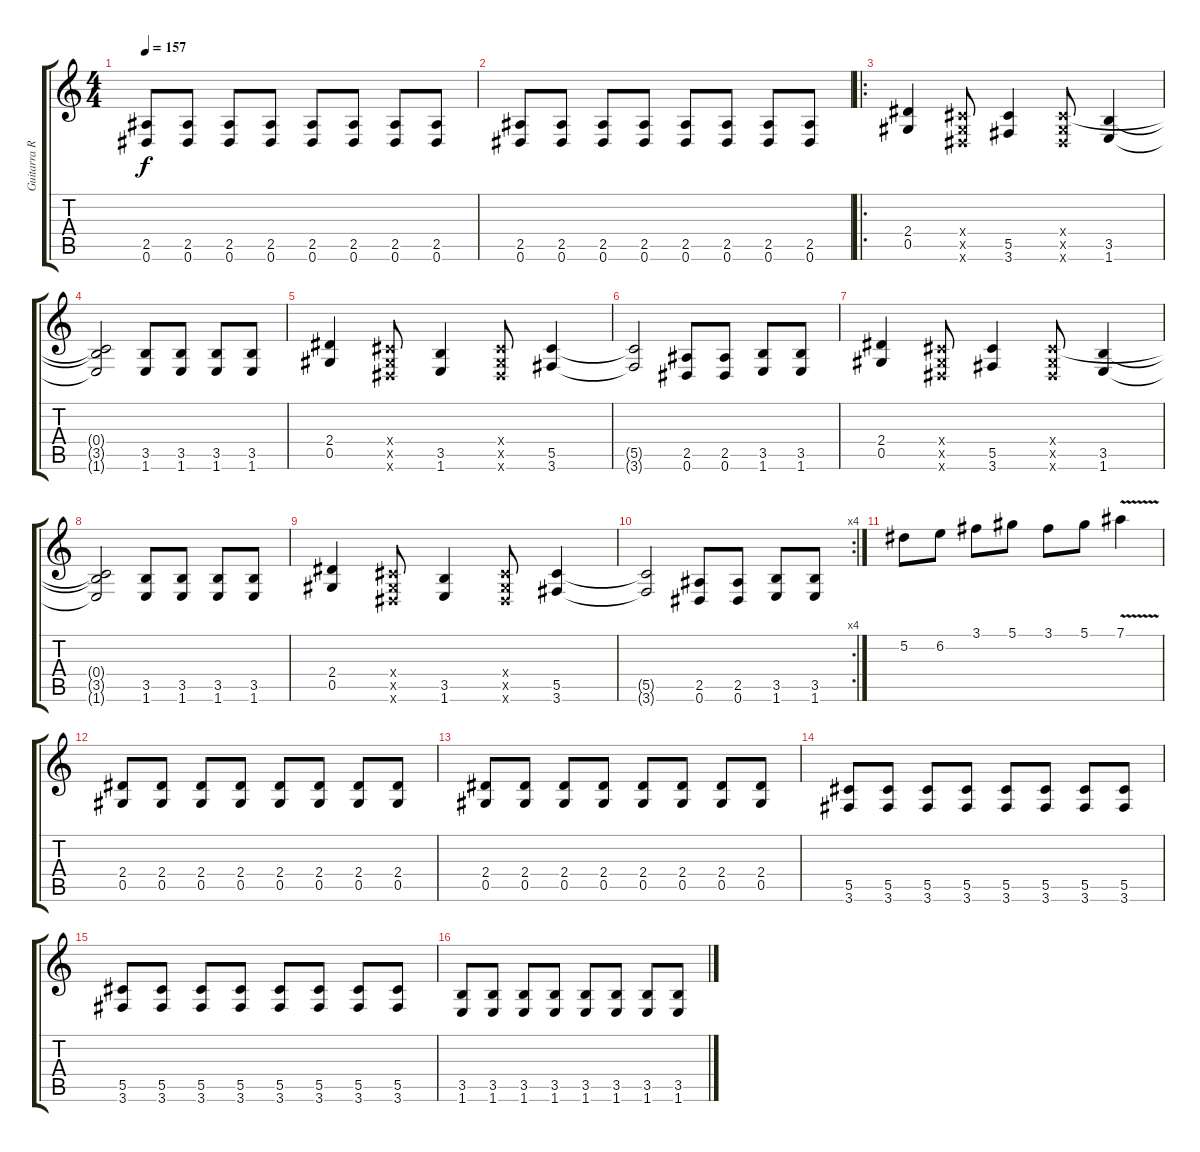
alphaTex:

\track ("Guitarra Ritmica" "Guitarra R") {instrument distortionguitar}
\staff {score tabs}
\tuning (Eb4 Bb3 Gb3 Db3 Ab2 Eb2) {hide}
\ts (4 4)
\tempo 157
\clef g2
\ks c
(2.5 0.6).8{dy f} (2.5 0.6).8 (2.5 0.6).8 (2.5 0.6).8 (2.5 0.6).8 (2.5 0.6).8 (2.5 0.6).8 (2.5 0.6).8 |
(2.5 0.6).8 (2.5 0.6).8 (2.5 0.6).8 (2.5 0.6).8 (2.5 0.6).8 (2.5 0.6).8 (2.5 0.6).8 (2.5 0.6).8 |
\ro
(2.4 0.5).4 (0.4{x} 0.5{x} 0.6{x}).8 (5.5 3.6).4 (0.4{x} 0.5{x} 0.6{x}).8 (3.5 1.6).4 |
(0.4{t} 3.5{t} 1.6{t}).2 (3.5 1.6).8 (3.5 1.6).8 (3.5 1.6).8 (3.5 1.6).8 |
(2.4 0.5).4 (0.4{x} 0.5{x} 0.6{x}).8 (3.5 1.6).4 (0.4{x} 0.5{x} 0.6{x}).8 (5.5 3.6).4 |
(5.5{t} 3.6{t}).2 (2.5 0.6).8 (2.5 0.6).8 (3.5 1.6).8 (3.5 1.6).8 |
(2.4 0.5).4 (0.4{x} 0.5{x} 0.6{x}).8 (5.5 3.6).4 (0.4{x} 0.5{x} 0.6{x}).8 (3.5 1.6).4 |
(0.4{t} 3.5{t} 1.6{t}).2 (3.5 1.6).8 (3.5 1.6).8 (3.5 1.6).8 (3.5 1.6).8 |
(2.4 0.5).4 (0.4{x} 0.5{x} 0.6{x}).8 (3.5 1.6).4 (0.4{x} 0.5{x} 0.6{x}).8 (5.5 3.6).4 |
\rc 4
(5.5{t} 3.6{t}).2 (2.5 0.6).8 (2.5 0.6).8 (3.5 1.6).8 (3.5 1.6).8 |
5.2.8 6.2.8 3.1.8 5.1.8 3.1.8 5.1.8 7.1{v}.4 |
(2.4 0.5).8 (2.4 0.5).8 (2.4 0.5).8 (2.4 0.5).8 (2.4 0.5).8 (2.4 0.5).8 (2.4 0.5).8 (2.4 0.5).8 |
(2.4 0.5).8 (2.4 0.5).8 (2.4 0.5).8 (2.4 0.5).8 (2.4 0.5).8 (2.4 0.5).8 (2.4 0.5).8 (2.4 0.5).8 |
(5.5 3.6).8 (5.5 3.6).8 (5.5 3.6).8 (5.5 3.6).8 (5.5 3.6).8 (5.5 3.6).8 (5.5 3.6).8 (5.5 3.6).8 |
(5.5 3.6).8 (5.5 3.6).8 (5.5 3.6).8 (5.5 3.6).8 (5.5 3.6).8 (5.5 3.6).8 (5.5 3.6).8 (5.5 3.6).8 |
(3.5 1.6).8 (3.5 1.6).8 (3.5 1.6).8 (3.5 1.6).8 (3.5 1.6).8 (3.5 1.6).8 (3.5 1.6).8 (3.5 1.6).8
